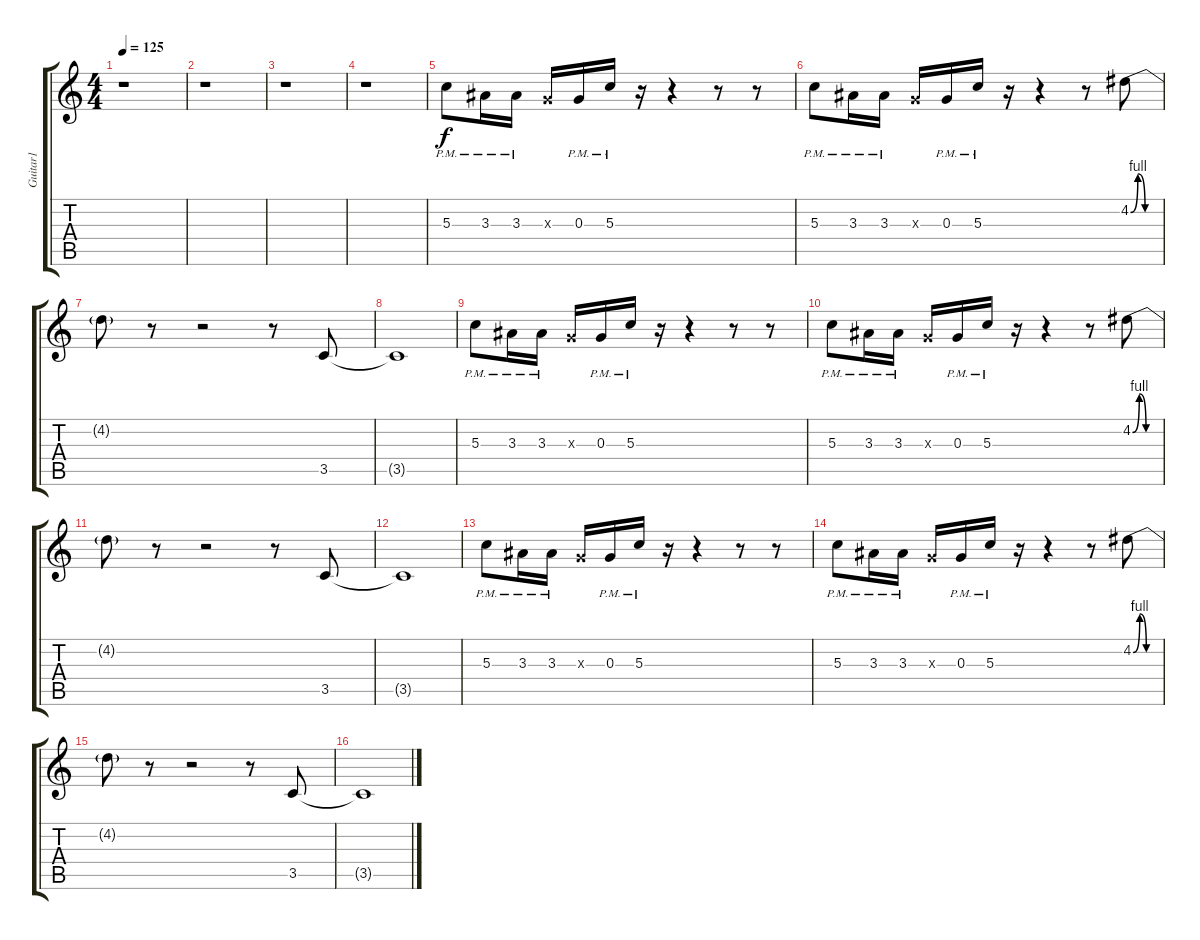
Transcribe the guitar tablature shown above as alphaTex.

\track ("Guitar1" "Guitar1") {instrument distortionguitar}
\staff {score tabs}
\tuning (E4 B3 G3 D3 A2 E2) {hide}
\ts (4 4)
\tempo 125
\clef g2
\ks c
r.1{dy f instrument distortionguitar} |
r.1 |
r.1 |
r.1 |
5.3{pm}.8 3.3{pm}.16 3.3{pm}.16 0.3{x}.16 0.3{pm}.16 5.3{pm}.16 r.16 r.4 r.8 r.8 |
5.3{pm}.8 3.3{pm}.16 3.3{pm}.16 0.3{x}.16 0.3{pm}.16 5.3{pm}.16 r.16 r.4 r.8 4.2{be (custom 0 0 15 4 30 0 60 0)}.8 |
4.2{t}.8 r.8 r.2 r.8 3.5.8 |
3.5{t}.1 |
5.3{pm}.8 3.3{pm}.16 3.3{pm}.16 0.3{x}.16 0.3{pm}.16 5.3{pm}.16 r.16 r.4 r.8 r.8 |
5.3{pm}.8 3.3{pm}.16 3.3{pm}.16 0.3{x}.16 0.3{pm}.16 5.3{pm}.16 r.16 r.4 r.8 4.2{be (custom 0 0 15 4 30 0 60 0)}.8 |
4.2{t}.8 r.8 r.2 r.8 3.5.8 |
3.5{t}.1 |
5.3{pm}.8 3.3{pm}.16 3.3{pm}.16 0.3{x}.16 0.3{pm}.16 5.3{pm}.16 r.16 r.4 r.8 r.8 |
5.3{pm}.8 3.3{pm}.16 3.3{pm}.16 0.3{x}.16 0.3{pm}.16 5.3{pm}.16 r.16 r.4 r.8 4.2{be (custom 0 0 15 4 30 0 60 0)}.8 |
4.2{t}.8 r.8 r.2 r.8 3.5.8 |
3.5{t}.1
